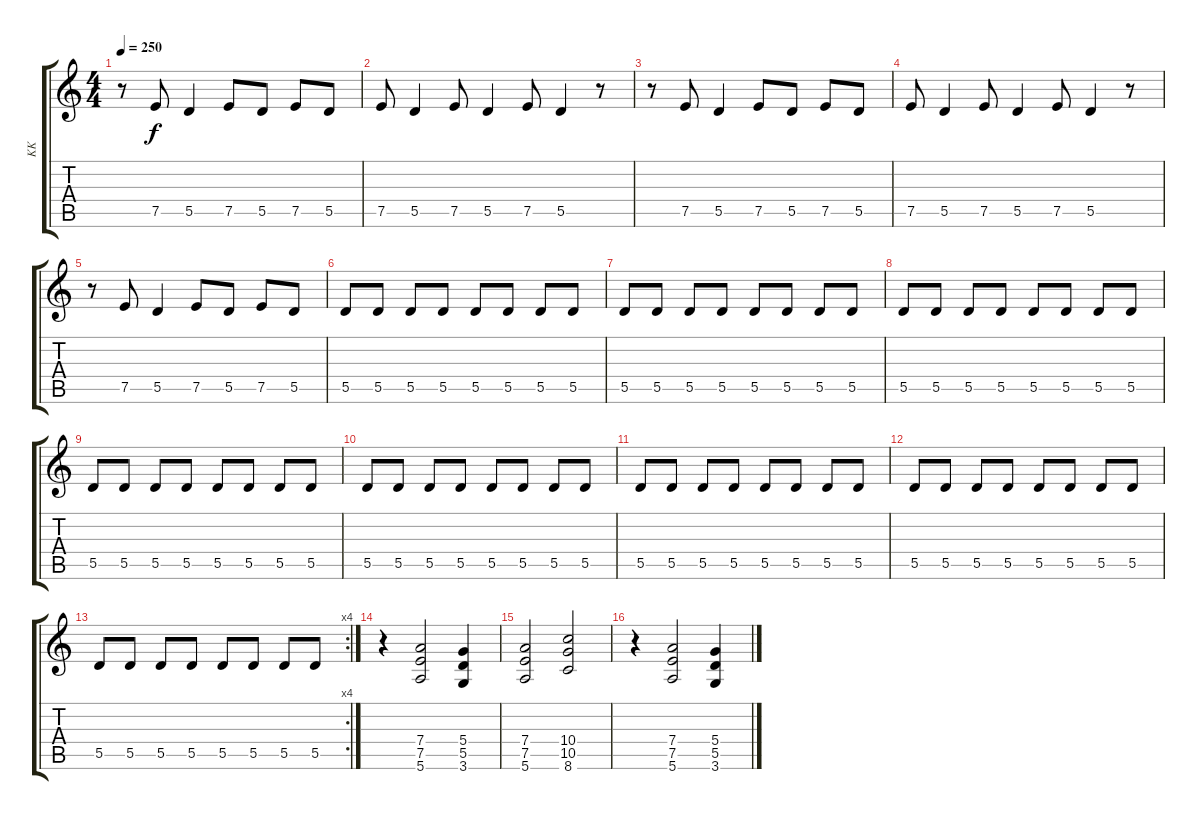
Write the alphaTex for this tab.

\track ("KK" "KK") {instrument distortionguitar}
\staff {score tabs}
\tuning (E4 B3 G3 D3 A2 E2) {hide}
\ts (4 4)
\tempo 250
\clef g2
\ks c
r.8{dy f} 7.5.8 5.5.4 7.5.8 5.5.8 7.5.8 5.5.8 |
7.5.8 5.5.4 7.5.8 5.5.4 7.5.8 5.5.4 r.8 |
r.8 7.5.8 5.5.4 7.5.8 5.5.8 7.5.8 5.5.8 |
7.5.8 5.5.4 7.5.8 5.5.4 7.5.8 5.5.4 r.8 |
r.8 7.5.8 5.5.4 7.5.8 5.5.8 7.5.8 5.5.8 |
5.5.8 5.5.8 5.5.8 5.5.8 5.5.8 5.5.8 5.5.8 5.5.8 |
5.5.8 5.5.8 5.5.8 5.5.8 5.5.8 5.5.8 5.5.8 5.5.8 |
5.5.8 5.5.8 5.5.8 5.5.8 5.5.8 5.5.8 5.5.8 5.5.8 |
5.5.8 5.5.8 5.5.8 5.5.8 5.5.8 5.5.8 5.5.8 5.5.8 |
5.5.8 5.5.8 5.5.8 5.5.8 5.5.8 5.5.8 5.5.8 5.5.8 |
5.5.8 5.5.8 5.5.8 5.5.8 5.5.8 5.5.8 5.5.8 5.5.8 |
5.5.8 5.5.8 5.5.8 5.5.8 5.5.8 5.5.8 5.5.8 5.5.8 |
\rc 4
5.5.8 5.5.8 5.5.8 5.5.8 5.5.8 5.5.8 5.5.8 5.5.8 |
r.4 (7.4 7.5 5.6).2 (5.4 5.5 3.6).4 |
(7.4 7.5 5.6).2 (10.4 10.5 8.6).2 |
r.4 (7.4 7.5 5.6).2 (5.4 5.5 3.6).4
